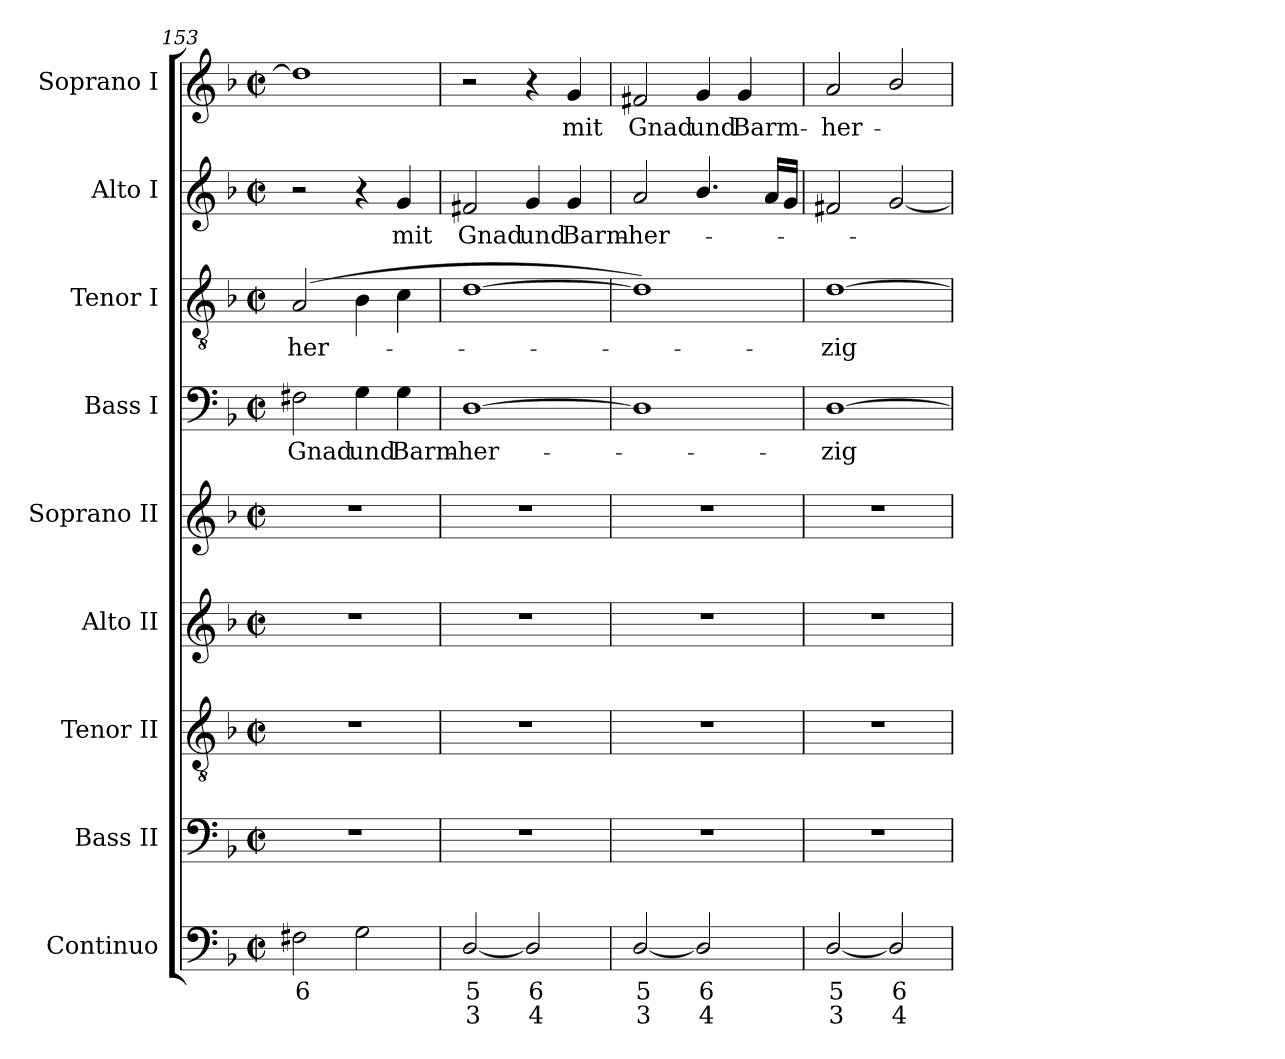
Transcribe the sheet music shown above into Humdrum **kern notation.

**kern	**text	**text	**kern	**kern	**kern	**kern	**kern	**text	**kern	**text	**kern	**text	**kern	**text
*part9	*part9	*part9	*part8	*part7	*part6	*part5	*part4	*part4	*part3	*part3	*part2	*part2	*part1	*part1
*staff9	*staff9	*staff9	*staff8	*staff7	*staff6	*staff5	*staff4	*staff4	*staff3	*staff3	*staff2	*staff2	*staff1	*staff1
*I"Continuo	*	*	*I"Bass II	*I"Tenor II	*I"Alto II	*I"Soprano II	*I"Bass I	*	*I"Tenor I	*	*I"Alto I	*	*I"Soprano I	*
*I'Continuo	*	*	*I'Bass II	*I'Tenor II	*I'Alto II	*I'Soprano II	*I'Bass I	*	*I'Tenor I	*	*I'Alto I	*	*I'Soprano I	*
!!LO:LB:g=z
*clefF4	*	*	*clefF4	*clefGv2	*clefG2	*clefG2	*clefF4	*	*clefGv2	*	*clefG2	*	*clefG2	*
*k[b-]	*	*	*k[b-]	*k[b-]	*k[b-]	*k[b-]	*k[b-]	*	*k[b-]	*	*k[b-]	*	*k[b-]	*
*F:	*	*	*F:	*F:	*F:	*F:	*F:	*	*F:	*	*F:	*	*F:	*
*M2/2	*	*	*M2/2	*M2/2	*M2/2	*M2/2	*M2/2	*	*M2/2	*	*M2/2	*	*M2/2	*
*met(c|)	*	*	*met(c|)	*met(c|)	*met(c|)	*met(c|)	*met(c|)	*	*met(c|)	*	*met(c|)	*	*met(c|)	*
=153	=153	=153	=153	=153	=153	=153	=153	=153	=153	=153	=153	=153	=153	=153
!	!LO:LY:b	!	!	!	!	!	!	!LO:LY:b	!	!LO:LY:b	!	!	!	!
2F#X	6	.	1r	1r	1r	1r	2F#X	Gnad	(>2A	-her-	2r	.	1dd]	.
!	!	!	!	!	!	!	!	!LO:LY:b	!	!	!	!	!	!
2G	.	.	.	.	.	.	4G	und	4B-	.	4r	.	.	.
!	!	!	!	!	!	!	!	!LO:LY:b	!	!	!	!LO:LY:b	!	!
.	.	.	.	.	.	.	4G	Barm-	4c	.	4g	mit	.	.
=154	=154	=154	=154	=154	=154	=154	=154	=154	=154	=154	=154	=154	=154	=154
!	!LO:LY:b	!LO:LY:b	!	!	!	!	!	!LO:LY:b	!	!	!	!LO:LY:b	!	!
[2D/	5	3	1r	1r	1r	1r	[1D	-her-	[1d	.	2f#X	Gnad	2r	.
!	!LO:LY:b	!LO:LY:b	!	!	!	!	!	!	!	!	!	!LO:LY:b	!	!
2D/]	6	4	.	.	.	.	.	.	.	.	4g	und	4r	.
!	!	!	!	!	!	!	!	!	!	!	!	!LO:LY:b	!	!LO:LY:b
.	.	.	.	.	.	.	.	.	.	.	4g	Barm-	4g	mit
=155	=155	=155	=155	=155	=155	=155	=155	=155	=155	=155	=155	=155	=155	=155
!	!LO:LY:b	!LO:LY:b	!	!	!	!	!	!	!	!	!	!LO:LY:b	!	!LO:LY:b
[2D/	5	3	1r	1r	1r	1r	1D]	.	1d])	.	2a	-her-	2f#X	Gnad
!	!LO:LY:b	!LO:LY:b	!	!	!	!	!	!	!	!	!	!	!	!LO:LY:b
2D/]	6	4	.	.	.	.	.	.	.	.	4.b-/	.	4g	und
!	!	!	!	!	!	!	!	!	!	!	!	!	!	!LO:LY:b
.	.	.	.	.	.	.	.	.	.	.	.	.	4g	Barm-
.	.	.	.	.	.	.	.	.	.	.	16aLL	.	.	.
.	.	.	.	.	.	.	.	.	.	.	16gJJ	.	.	.
=156	=156	=156	=156	=156	=156	=156	=156	=156	=156	=156	=156	=156	=156	=156
!	!LO:LY:b	!LO:LY:b	!	!	!	!	!	!LO:LY:b	!	!LO:LY:b	!	!	!	!LO:LY:b
[2D/	5	3	1r	1r	1r	1r	[1D	zig-	[1d	zig-	2f#X	.	2a	-her-
!	!LO:LY:b	!LO:LY:b	!	!	!	!	!	!	!	!	!	!	!	!
2D/]	6	4	.	.	.	.	.	.	.	.	[2g	.	2b-/	.
=	=	=	=	=	=	=	=	=	=	=	=	=	=	=
*-	*-	*-	*-	*-	*-	*-	*-	*-	*-	*-	*-	*-	*-	*-
